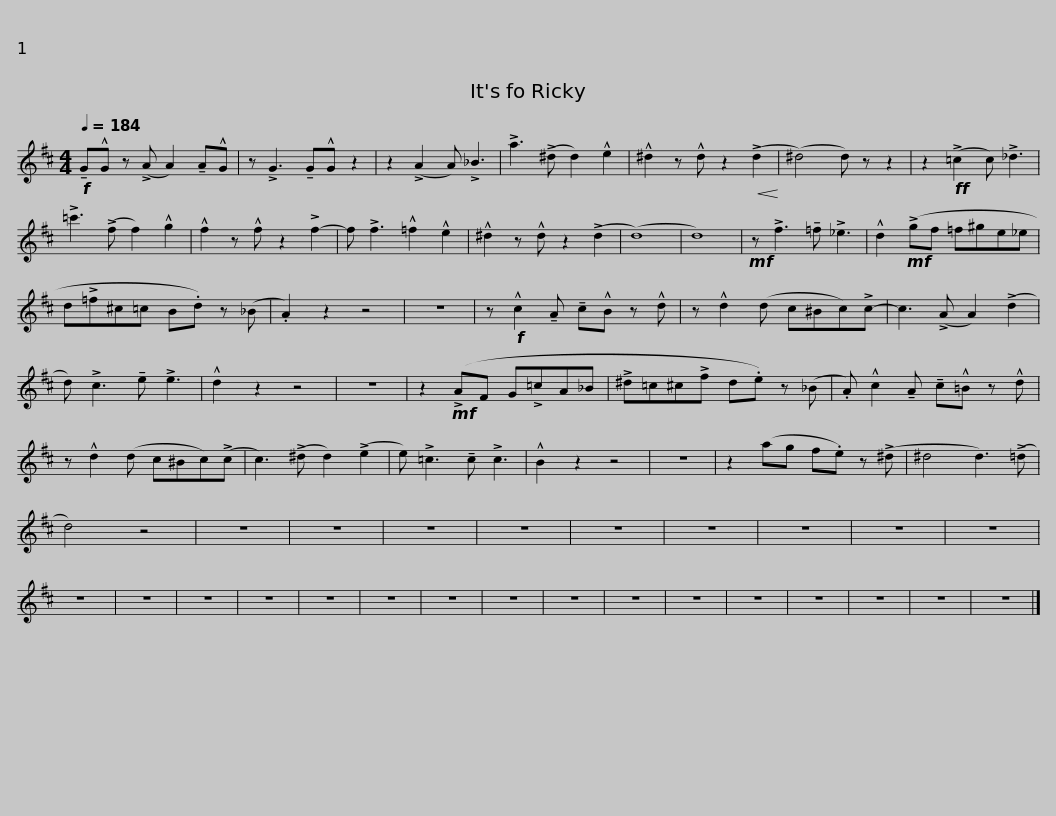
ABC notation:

X:1
L:1/8
Q:1/4=184
M:4/4
I:linebreak $
K:none
V:1 treble transpose=-9
V:1
[K:D]!f! !tenuto!G!^!G z (!>!A A2) !tenuto!A!^!G | z !>!G3 !tenuto!G!^!G z2 | z2 (!>!A2 A) !>!_B3 | !>!a3 (!>!^d d2) !^!e2 | !^!^d2 z !^!d z2!<(! (!>!d2!<)! | %5
 (^d4) d) z z2 | z2!ff! (!>!=c2 c) !>!_d3 |$ !>!=c'3 (!>!f f2) !^!g2 | !^!f2 z !^!f z2 !>!f2- | f !>!f3 !^!=f2 !^!e2 | %10
 !^!^d2 z !^!d z2 (!>!d2 | (d8) | d8) |!mf! z !>!f3 !tenuto!=f !>!_e3 | !^!d2!mf! (!>!gf =f^ge_e |$ %15
 d!>!=f^c=c B.d) z (_B | .A2) z2 z4 | z8 | z!f! !^!c2 !tenuto!A !tenuto!c!^!B z !^!d | z !^!d2 (d c^Bc)!>!c- | %20
 c3 (!>!A A2) (!>!d2 | d) !>!c3 !tenuto!e !>!e3 | !^!d2 z2 z4 |$ z8 | z2!mf! (!>!AF G!>!=cA_B | %25
 !>!^d=c^c!>!f d.e) z (_B | .A) !^!c2 !tenuto!A !tenuto!c!^!=B z !^!d | z !^!d2 (d c^Bc)(!>!c | c3) (!>!^d d2) (!>!e2 |$ e) !>!=c3 !tenuto!c !>!c3 | %30
 !^!B2 z2 z4 | z8 | z2 (ag f.e) z (!>!^d | ^d4 d3) (!>!=d | d4) z4 | %35
 z8 | z8 | z8 | z8 | z8 | %40
 z8 | z8 |$ z8 | z8 | z8 | %45
 z8 | z8 | z8 | z8 | z8 | %50
 z8 | z8 | z8 | z8 | z8 | %55
 z8 | z8 | z8 | z8 | z8 |] %60
